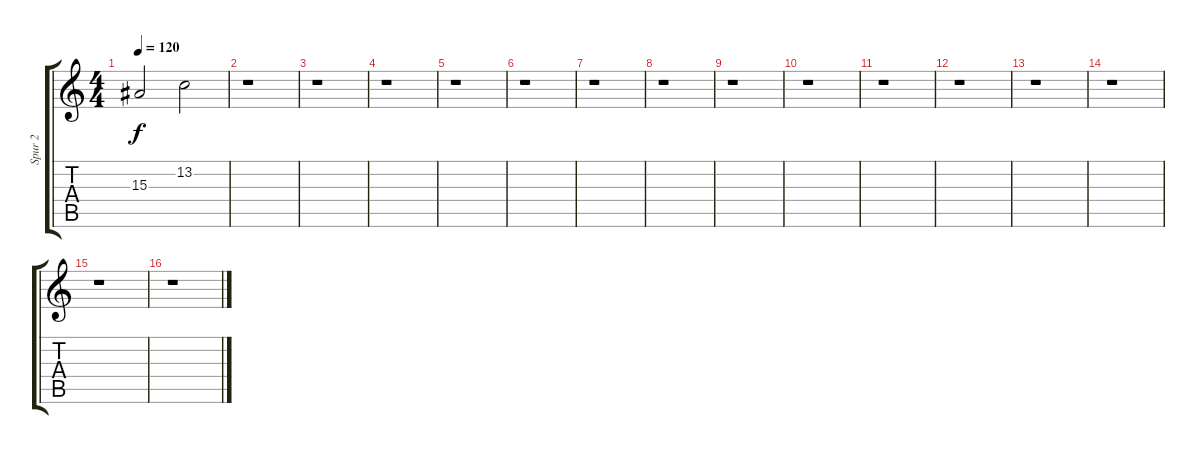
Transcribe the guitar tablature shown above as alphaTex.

\track ("Spur 2" "Spur 2") {instrument stringensemble2}
\staff {score tabs}
\tuning (E4 B3 G3 D3 A2 E2) {hide}
\ts (4 4)
\tempo 120
\clef g2
\ks c
15.3.2{dy f} 13.2.2 |
r.1 |
r.1 |
r.1 |
r.1 |
r.1 |
r.1 |
r.1 |
r.1 |
r.1 |
r.1 |
r.1 |
r.1 |
r.1 |
r.1 |
r.1
